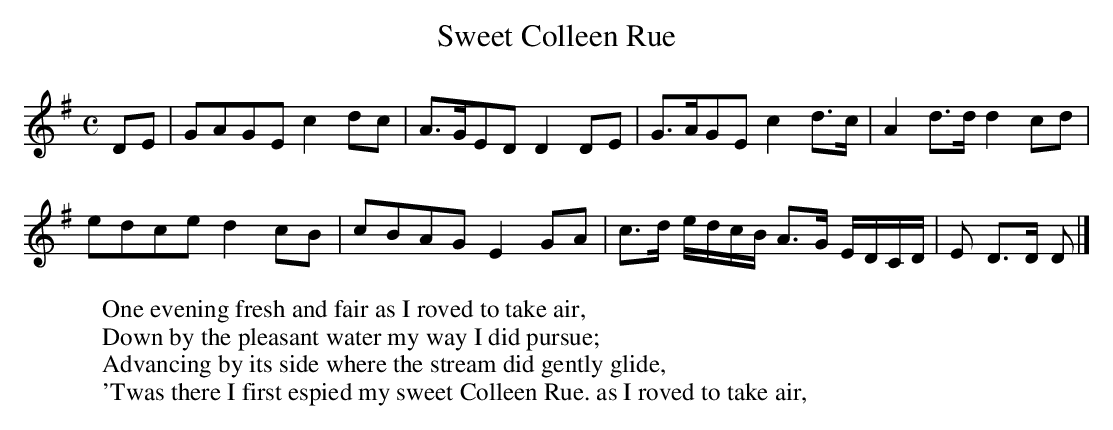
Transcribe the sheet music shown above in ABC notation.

X:1
T:Sweet Colleen Rue
W:One evening fresh and fair as I roved to take air,
W:Down by the pleasant water my way I did pursue;
W:Advancing by its side where the stream did gently glide,
W:'Twas there I first espied my sweet Colleen Rue. as I roved to take air,
L:1/8
M:C
K:G
DE|GAGE c2 dc|A>GED D2 DE|G>AGE c2 d>c|A2 d>d d2 cd|
edce d2 cB|cBAG E2 GA|c>d e/d/c/B/ A>G E/D/C/D/|E D>D D|]
